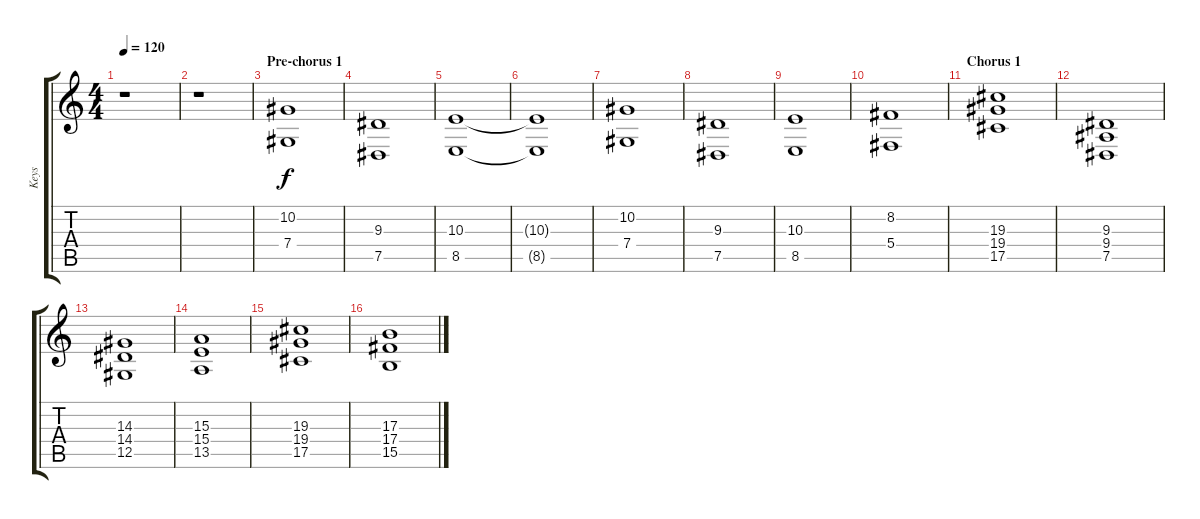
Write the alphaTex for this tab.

\track ("Keys" "Keys") {instrument stringensemble1}
\staff {score tabs}
\tuning (Eb4 Bb3 Gb3 Db3 Ab2 Eb2) {hide}
\ts (4 4)
\tempo 120
\clef g2
\ks c
r.1{dy f} |
r.1 |
\section ("" "Pre-chorus 1")
(10.2 7.4).1 |
(9.3 7.5).1 |
(10.3 8.5).1 |
(10.3{t} 8.5{t}).1 |
(10.2 7.4).1 |
(9.3 7.5).1 |
(10.3 8.5).1 |
(8.2 5.4).1 |
\section ("" "Chorus 1")
(19.3 19.4 17.5).1 |
(9.3 9.4 7.5).1 |
(14.3 14.4 12.5).1 |
(15.3 15.4 13.5).1 |
(19.3 19.4 17.5).1 |
(17.3 17.4 15.5).1
